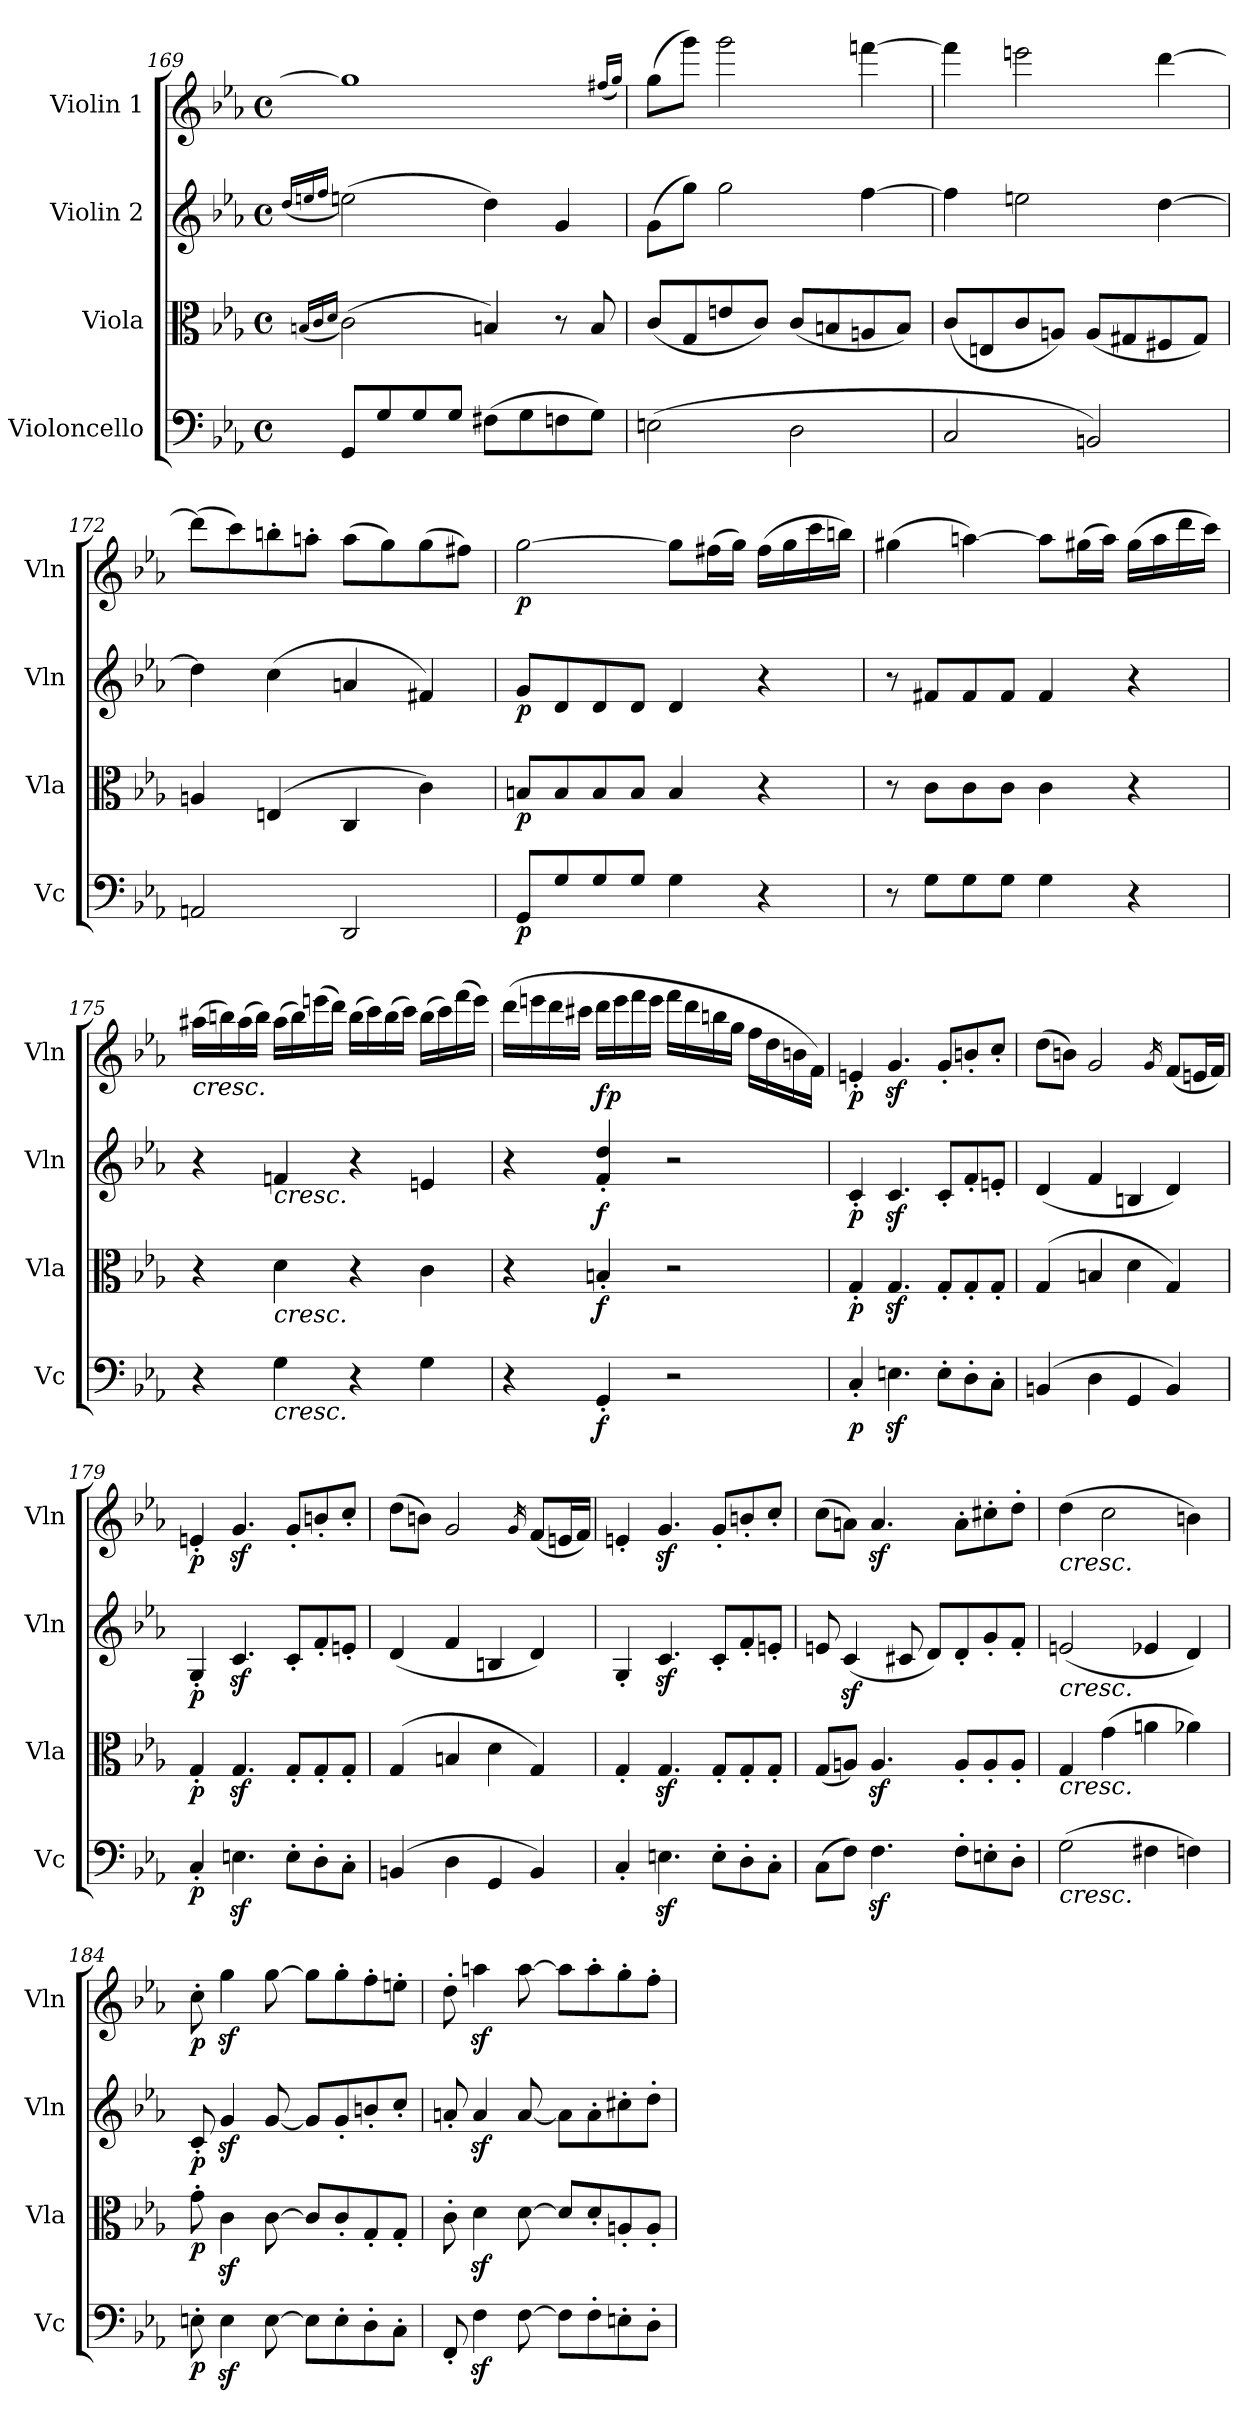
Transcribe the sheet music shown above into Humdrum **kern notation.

**kern	**dynam	**kern	**dynam	**kern	**dynam	**kern	**dynam
*part4	*part4	*part3	*part3	*part2	*part2	*part1	*part1
*staff4	*staff4	*staff3	*staff3	*staff2	*staff2	*staff1	*staff1
*I"Violoncello	*	*I"Viola	*	*I"Violin 2	*	*I"Violin 1	*
*I'Vc	*	*I'Vla	*	*I'Vln	*	*I'Vln	*
*clefF4	*	*clefC3	*	*clefG2	*	*clefG2	*
*k[b-e-a-]	*	*k[b-e-a-]	*	*k[b-e-a-]	*	*k[b-e-a-]	*
*M4/4	*	*M4/4	*	*M4/4	*	*M4/4	*
*met(c)	*	*met(c)	*	*met(c)	*	*met(c)	*
=169	=169	=169	=169	=169	=169	=169	=169
.	.	(16qBn/LL	.	(16qdd/LL	.	.	.
.	.	16qc/	.	16qeen/	.	.	.
.	.	16qd/JJ	.	16qff/JJ	.	.	.
8GG/L	.	(2c\)	.	(2een\)	.	1gg]	.
8G/	.	.	.	.	.	.	.
8G/	.	.	.	.	.	.	.
8G/J	.	.	.	.	.	.	.
(8F#X\L	.	4Bn/)	.	4dd\)	.	.	.
8G\	.	.	.	.	.	.	.
8Fn\	.	8r	.	4g/	.	.	.
8G\J)	.	8B/	.	.	.	.	.
.	.	.	.	.	.	(16qff#X/LL	.
.	.	.	.	.	.	16qgg/JJ)	.
=170	=170	=170	=170	=170	=170	=170	=170
(2En\	.	(8c/L	.	(8g\L	.	(8gg\L	.
.	.	8G/	.	8gg\J)	.	8ggg\J)	.
.	.	8en/	.	2gg\	.	2ggg\	.
.	.	8c/J)	.	.	.	.	.
2D\	.	(8c/L	.	.	.	.	.
.	.	8Bn/	.	.	.	.	.
.	.	8An/	.	[4ff\	.	[4fffn\	.
.	.	8B/J)	.	.	.	.	.
!!LO:LB:g=z
=171	=171	=171	=171	=171	=171	=171	=171
2C/	.	(8c/L	.	4ff\]	.	4fff\]	.
.	.	8En/	.	.	.	.	.
.	.	8c/	.	2een\	.	2eeen\	.
.	.	8An/J)	.	.	.	.	.
2BBn/)	.	(8A/L	.	.	.	.	.
.	.	8G#X/	.	.	.	.	.
.	.	8F#X/	.	[4dd\	.	[4ddd\	.
.	.	8G#/J)	.	.	.	.	.
=172	=172	=172	=172	=172	=172	=172	=172
2AAn/	.	4An/	.	4dd\]	.	(8ddd\L]	.
.	.	.	.	.	.	8ccc\)	.
.	.	(4En/	.	(4cc\	.	8bbn'\	.
.	.	.	.	.	.	8aan'\J	.
2DD/	.	4C/	.	4an/	.	(8aa\L	.
.	.	.	.	.	.	8gg\)	.
.	.	4c\)	.	4f#X/)	.	(8gg\	.
.	.	.	.	.	.	8ff#X\J)	.
!!LO:LB:g=z
=173	=173	=173	=173	=173	=173	=173	=173
!	!LO:DY:b	!	!LO:DY:b	!	!LO:DY:b	!	!LO:DY:b
8GG/L	p	8Bn/L	p	8g/L	p	[2gg\	p
8G/	.	8B/	.	8d/	.	.	.
8G/	.	8B/	.	8d/	.	.	.
8G/J	.	8B/J	.	8d/J	.	.	.
4G\	.	4B/	.	4d/	.	8gg\L]	.
.	.	.	.	.	.	(16ff#X\L	.
.	.	.	.	.	.	16gg\JJ)	.
4r	.	4r	.	4r	.	(16ff#\LL	.
.	.	.	.	.	.	16gg\	.
.	.	.	.	.	.	16ccc\	.
.	.	.	.	.	.	16bbn\JJ)	.
=174	=174	=174	=174	=174	=174	=174	=174
8r	.	8r	.	8r	.	(4gg#X\	.
8G\L	.	8c\L	.	8f#X/L	.	.	.
8G\	.	8c\	.	8f#/	.	[4aan\)	.
8G\J	.	8c\J	.	8f#/J	.	.	.
4G\	.	4c\	.	4f#/	.	8aa\L]	.
.	.	.	.	.	.	(16gg#X\L	.
.	.	.	.	.	.	16aa\JJ)	.
4r	.	4r	.	4r	.	(16gg#\LL	.
.	.	.	.	.	.	16aa\	.
.	.	.	.	.	.	16ddd\	.
.	.	.	.	.	.	16ccc\JJ)	.
=175	=175	=175	=175	=175	=175	=175	=175
!	!	!	!	!	!	!LO:TX:b:i:t=cresc.	!
4r	.	4r	.	4r	.	(16aa#X\LL	.
.	.	.	.	.	.	16bbn\)	.
.	.	.	.	.	.	(16aa#\	.
.	.	.	.	.	.	16bb\JJ)	.
!	!	!	!	!LO:TX:b:i:t=cresc.	!	!	!
!	!	!LO:TX:b:i:t=cresc.	!	!	!	!	!
!LO:TX:b:i:t=cresc.	!	!	!	!	!	!	!
4G\	.	4d\	.	4fn/	.	(16aa#\LL	.
.	.	.	.	.	.	16bb\)	.
.	.	.	.	.	.	(16eeen\	.
.	.	.	.	.	.	16ddd\JJ)	.
4r	.	4r	.	4r	.	(16bb\LL	.
.	.	.	.	.	.	16ccc\)	.
.	.	.	.	.	.	(16bb\	.
.	.	.	.	.	.	16ccc\JJ)	.
4G\	.	4c\	.	4en/	.	(16bb\LL	.
.	.	.	.	.	.	16ccc\)	.
.	.	.	.	.	.	(16fff\	.
.	.	.	.	.	.	16eee\JJ)	.
!!LO:LB:g=z
=176	=176	=176	=176	=176	=176	=176	=176
4r	.	4r	.	4r	.	(16ddd\LL	.
.	.	.	.	.	.	16eeen\	.
.	.	.	.	.	.	16ddd\	.
.	.	.	.	.	.	16ccc#X\JJ	.
!	!LO:DY:b	!	!LO:DY:b	!	!LO:DY:b	!	!LO:DY:b
4GG'/	f	4Bn'/	f	4f/' 4dd/'	f	16ddd\LL	fp
.	.	.	.	.	.	16eee\	.
.	.	.	.	.	.	16fff\	.
.	.	.	.	.	.	16eee\JJ	.
2r	.	2r	.	2r	.	16fff\LL	.
.	.	.	.	.	.	16ddd\	.
.	.	.	.	.	.	16bbn\	.
.	.	.	.	.	.	16gg\JJ	.
.	.	.	.	.	.	16ff\LL	.
.	.	.	.	.	.	16dd\	.
.	.	.	.	.	.	16bn\	.
.	.	.	.	.	.	16f\JJ)	.
=177	=177	=177	=177	=177	=177	=177	=177
!	!LO:DY:b	!	!LO:DY:b	!	!LO:DY:b	!	!LO:DY:b
4C'/	p	4G'/	p	4c'/	p	4en'/	p
4.Enz<\	.	4.Gz</	.	4.cz</	.	4.gz</	.
8E'\L	.	8G'/L	.	8c'/L	.	8g'/L	.
8D'\	.	8G'/	.	8f'/	.	8bn'/	.
8C'\J	.	8G'/J	.	8en'/J	.	8cc'/J	.
!!LO:LB:g=z
=178	=178	=178	=178	=178	=178	=178	=178
(4BBn/	.	(4G/	.	(4d/	.	(8dd\L	.
.	.	.	.	.	.	8bn\J)	.
4D\	.	4Bn/	.	4f/	.	2g/	.
4GG/	.	4d\	.	4Bn/	.	.	.
.	.	.	.	.	.	16qg/	.
4BB/)	.	4G/)	.	4d/)	.	(8f/L	.
.	.	.	.	.	.	16en/L	.
.	.	.	.	.	.	16f/JJ)	.
=179	=179	=179	=179	=179	=179	=179	=179
!	!LO:DY:b	!	!LO:DY:b	!	!LO:DY:b	!	!LO:DY:b
4C'/	p	4G'/	p	4G'/	p	4en'/	p
4.Enz<\	.	4.Gz</	.	4.cz</	.	4.gz</	.
8E'\L	.	8G'/L	.	8c'/L	.	8g'/L	.
8D'\	.	8G'/	.	8f'/	.	8bn'/	.
8C'\J	.	8G'/J	.	8en'/J	.	8cc'/J	.
=180	=180	=180	=180	=180	=180	=180	=180
(4BBn/	.	(4G/	.	(4d/	.	(8dd\L	.
.	.	.	.	.	.	8bn\J)	.
4D\	.	4Bn/	.	4f/	.	2g/	.
4GG/	.	4d\	.	4Bn/	.	.	.
.	.	.	.	.	.	16qg/	.
4BB/)	.	4G/)	.	4d/)	.	(8f/L	.
.	.	.	.	.	.	16en/L	.
.	.	.	.	.	.	16f/JJ)	.
=181	=181	=181	=181	=181	=181	=181	=181
4C'/	.	4G'/	.	4G'/	.	4en'/	.
4.Enz<\	.	4.Gz</	.	4.cz</	.	4.gz</	.
8E'\L	.	8G'/L	.	8c'/L	.	8g'/L	.
8D'\	.	8G'/	.	8f'/	.	8bn'/	.
8C'\J	.	8G'/J	.	8en'/J	.	8cc'/J	.
=182	=182	=182	=182	=182	=182	=182	=182
(8C\L	.	(8G/L	.	8en/	.	(8cc\L	.
8F\J)	.	8An/J)	.	(4cz</	.	8an\J)	.
4.Fz<\	.	4.Az</	.	.	.	4.az</	.
.	.	.	.	8c#X/	.	.	.
.	.	.	.	8d/L)	.	.	.
8F'\L	.	8A'/L	.	8d'/	.	8a'\L	.
8En'\	.	8A'/	.	8g'/	.	8cc#X'\	.
8D'\J	.	8A'/J	.	8f'/J	.	8dd'\J	.
=183	=183	=183	=183	=183	=183	=183	=183
!	!	!	!	!	!	!LO:TX:b:i:t=cresc.	!
!	!	!	!	!LO:TX:b:i:t=cresc.	!	!	!
!	!	!LO:TX:b:i:t=cresc.	!	!	!	!	!
!LO:TX:b:i:t=cresc.	!	!	!	!	!	!	!
(2G\	.	4G/	.	(2en/	.	(4dd\	.
.	.	(4g\	.	.	.	2cc\	.
4F#X\	.	4an\	.	4e-X/	.	.	.
4Fn\)	.	4a-X\)	.	4d/)	.	4bn\)	.
=184	=184	=184	=184	=184	=184	=184	=184
!	!LO:DY:b	!	!LO:DY:b	!	!LO:DY:b	!	!LO:DY:b
8En'\	p	8g'\	p	8c'/	p	8cc'\	p
4Ez<\	.	4cz<\	.	4gz</	.	4ggz<\	.
[8E\	.	[8c\	.	[8g/	.	[8gg\	.
8E\L]	.	8c/L]	.	8g/L]	.	8gg\L]	.
8E'\	.	8c'/	.	8g'/	.	8gg'\	.
8D'\	.	8G'/	.	8bn'/	.	8ff'\	.
8C'\J	.	8G'/J	.	8cc'/J	.	8een'\J	.
!!LO:LB:g=z
=185	=185	=185	=185	=185	=185	=185	=185
8FF'/	.	8c'\	.	8an'/	.	8dd'\	.
4Fz<\	.	4dz<\	.	4az</	.	4aanz<\	.
[8F\	.	[8d\	.	[8a/	.	[8aa\	.
8F\L]	.	8d/L]	.	8a\L]	.	8aa\L]	.
8F'\	.	8d'/	.	8a'\	.	8aa'\	.
8En'\	.	8An'/	.	8cc#X'\	.	8gg'\	.
8D'\J	.	8A'/J	.	8dd'\J	.	8ff'\J	.
=	=	=	=	=	=	=	=
*-	*-	*-	*-	*-	*-	*-	*-
